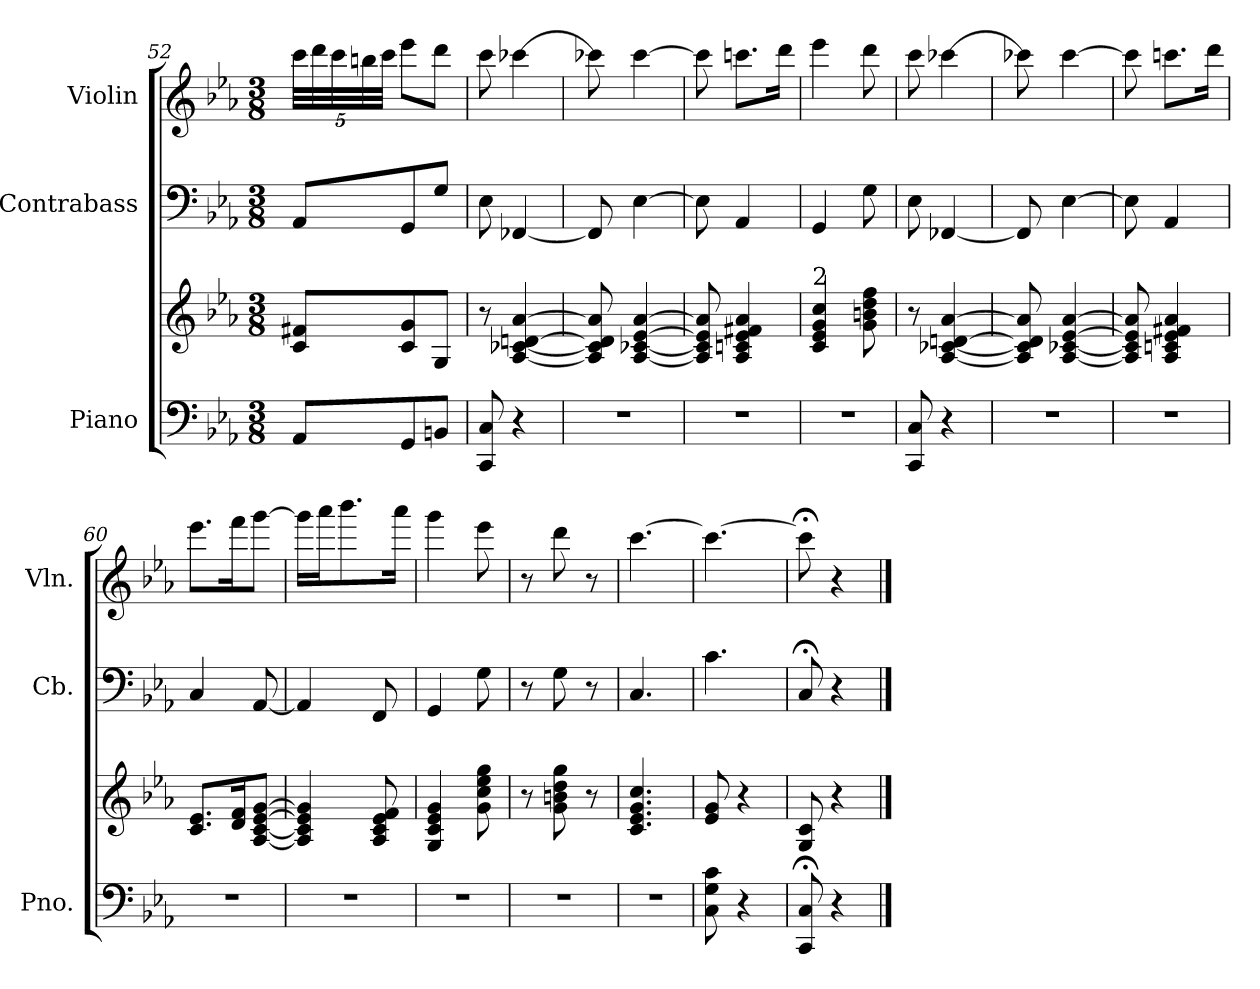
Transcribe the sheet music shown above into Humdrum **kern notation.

**kern	**kern	**kern	**kern
*part3	*part3	*part2	*part1
*staff4	*staff3	*staff2	*staff1
*I"Piano	*	*I"Contrabass	*I"Violin
*I'Pno.	*	*I'Cb.	*I'Vln.
*clefF4	*clefG2	*clefF4	*clefG2
*	*	*ITrd7c12	*
*k[b-e-a-]	*k[b-e-a-]	*k[b-e-a-]	*k[b-e-a-]
*c:	*c:	*c:	*c:
*M3/8	*M3/8	*M3/8	*M3/8
=52	=52	=52	=52
8AA-/L	8c/ 8f#X/L	8AAA-/L	40ccc\LLL
.	.	.	40ddd\
.	.	.	40ccc\
.	.	.	40bbn\
.	.	.	40ccc\JJJ
8GG/	8c/ 8g/	8GGG/	8eee-\L
8BBn/J	8G/J	8GG/J	8ddd\J
=53	=53	=53	=53
8CC/ 8C/	8r	8EE-\	8ccc\
4r	[4A-/ [4c-X/ [4dn/ [4a-/	[4FFF-X/	[4ccc-X\
!!LO:LB:g=z
=54	=54	=54	=54
4.r	8A-/] 8c-/] 8dn/] 8a-/]	8FFF-/]	8ccc-X\]
.	[4A-/ [4c-X/ [4e-/ [4a-/	[4EE-\	[4ccc-\
=55	=55	=55	=55
4.r	8A-/] 8c-/] 8e-/] 8a-/]	8EE-\]	8ccc-\]
.	4A-/ 4cn/ 4e-/ 4f#X/ 4a-/	4AAA-/	8.cccn\L
.	.	.	16ddd\Jk
=56	=56	=56	=56
!	!LO:TX:a:t=2	!	!
4.r	4c/ 4e-/ 4g/ 4cc/	4GGG/	4eee-\
.	8g\ 8bn\ 8dd\ 8ff\	8GG\	8ddd\
=57	=57	=57	=57
8CC/ 8C/	8r	8EE-\	8ccc\
4r	[4A-/ [4c-X/ [4dn/ [4a-/	[4FFF-X/	[4ccc-X\
=58	=58	=58	=58
4.r	8A-/] 8c-/] 8dn/] 8a-/]	8FFF-/]	8ccc-X\]
.	[4A-/ [4c-X/ [4e-/ [4a-/	[4EE-\	[4ccc-\
=59	=59	=59	=59
4.r	8A-/] 8c-/] 8e-/] 8a-/]	8EE-\]	8ccc-\]
.	4A-/ 4cn/ 4e-/ 4f#X/ 4a-/	4AAA-/	8.cccn\L
.	.	.	16ddd\Jk
=60	=60	=60	=60
4.r	8.c/ 8.e-/L	4CC/	8.eee-\L
.	16d/ 16f/k	.	16fff\k
.	[8A-/ [8c/ [8e-/ [8g/J	[8AAA-/	[8ggg\J
!!LO:LB:g=z
=61	=61	=61	=61
4.r	4A-/] 4c/] 4e-/] 4g/]	4AAA-/]	16ggg\LL]
.	.	.	16aaa-\J
.	.	.	8.bbb-\
.	8A-/ 8c/ 8e-/ 8f/	8FFF/	.
.	.	.	16aaa-\Jk
=62	=62	=62	=62
4.r	4G/ 4c/ 4e-/ 4g/	4GGG/	4ggg\
.	8g\ 8cc\ 8ee-\ 8gg\	8GG\	8eee-\
=63	=63	=63	=63
4.r	8r	8r	8r
.	8g\ 8bn\ 8dd\ 8gg\	8GG\	8ddd\
.	8r	8r	8r
=64	=64	=64	=64
4.r	4.c/ 4.e-/ 4.g/ 4.cc/	4.CC/	[4.ccc\
=65	=65	=65	=65
8C\ 8G\ 8c\	8e-/ 8g/	4.C\	4.ccc\_
4r	4r	.	.
=66	=66	=66	=66
8CC/; 8C/;	8G/ 8c/	8CC;/	8ccc;<\]
4r	4r	4r	4r
==	==	==	==
*-	*-	*-	*-
